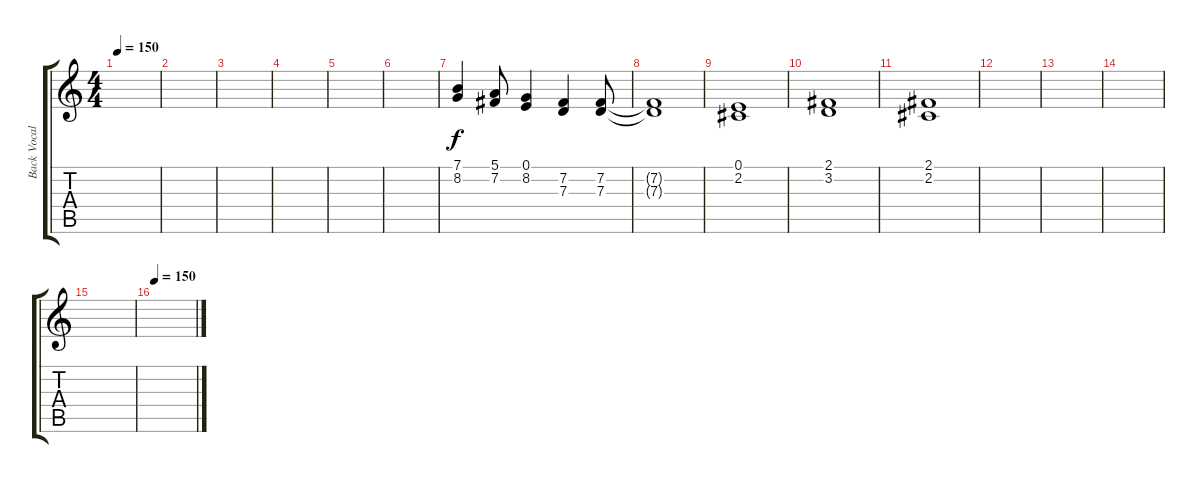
\track ("Back Vocals" "Back Vocal") {instrument lead6voice}
\staff {score tabs}
\tuning (E4 B3 G3 D3 A2 E2) {hide}
\ts (4 4)
\tempo 150
\clef g2
\ks c
|
|
|
|
|
|
(7.1 8.2).4 (5.1 7.2).8 (0.1 8.2).4 (7.2 7.3).4 (7.2 7.3).8 |
(7.2{t} 7.3{t}).1 |
(0.1 2.2).1 |
(2.1 3.2).1 |
(2.1 2.2).1 |
|
|
|
|
\tempo 150
